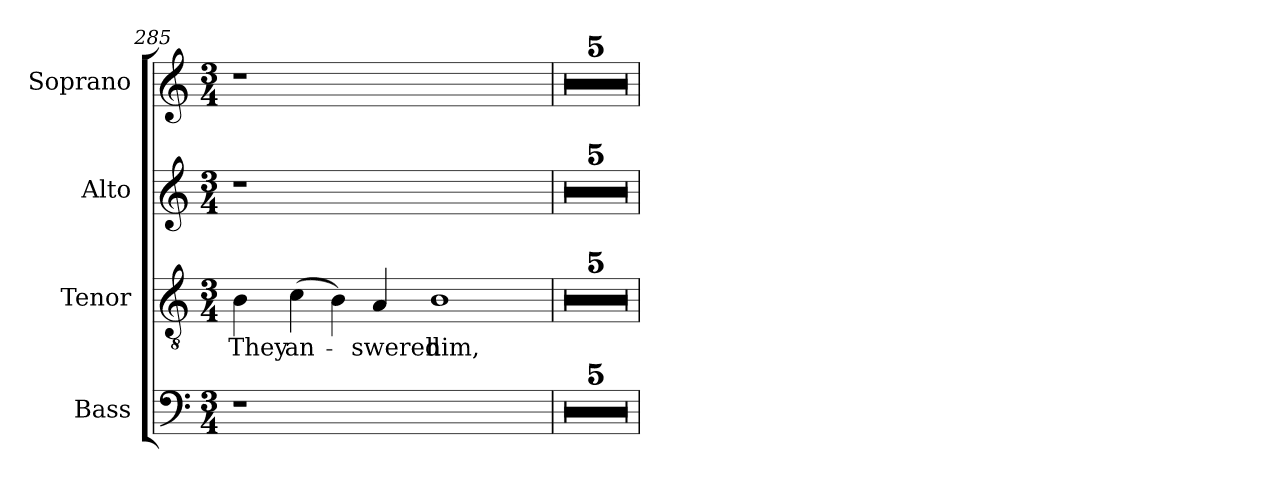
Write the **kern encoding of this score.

**kern	**kern	**text	**kern	**kern
*part4	*part3	*part3	*part2	*part1
*staff4	*staff3	*staff3	*staff2	*staff1
*I"Bass	*I"Tenor	*	*I"Alto	*I"Soprano
*clefF4	*clefGv2	*	*clefG2	*clefG2
*	*ITrd7c12	*	*	*
*k[]	*k[]	*	*k[]	*k[]
*C:	*C:	*	*C:	*C:
*M3/4	*M3/4	*	*M3/4	*M3/4
=285	=285	=285	=285	=285
!LO:N:vis=1	!	!	!	!
!	!	!LO:LY:b:color=#000000	!LO:N:vis=1	!LO:N:vis=1
2.r	4BBi\	They	2.r	2.r
!	!	!LO:LY:b:color=#000000	!	!
.	(4Ci\	an-	.	.
.	4BBi\)	.	.	.
!	!	!LO:LY:b:color=#000000	!	!
1ryy	4AAi/	-swered	1ryy	1ryy
!	!	!LO:LY:b:color=#000000	!	!
.	1BBi	him,	.	.
4ryy	.	.	4ryy	4ryy
=286	=286	=286	=286	=286
*	*stria0	*	*	*
!LO:N:vis=1	!LO:N:vis=1	!	!LO:N:vis=1	!LO:N:vis=1
2.r	2.r	.	2.r	2.r
=287	=287	=287	=287	=287
!LO:N:vis=1	!LO:N:vis=1	!	!LO:N:vis=1	!LO:N:vis=1
2.r	2.r	.	2.r	2.r
=288	=288	=288	=288	=288
!LO:N:vis=1	!LO:N:vis=1	!	!LO:N:vis=1	!LO:N:vis=1
2.r	2.r	.	2.r	2.r
=289	=289	=289	=289	=289
!LO:N:vis=1	!LO:N:vis=1	!	!LO:N:vis=1	!LO:N:vis=1
2.r	2.r	.	2.r	2.r
=290	=290	=290	=290	=290
!LO:N:vis=1	!LO:N:vis=1	!	!LO:N:vis=1	!LO:N:vis=1
2.r	2.r	.	2.r	2.r
=	=	=	=	=
*-	*-	*-	*-	*-
